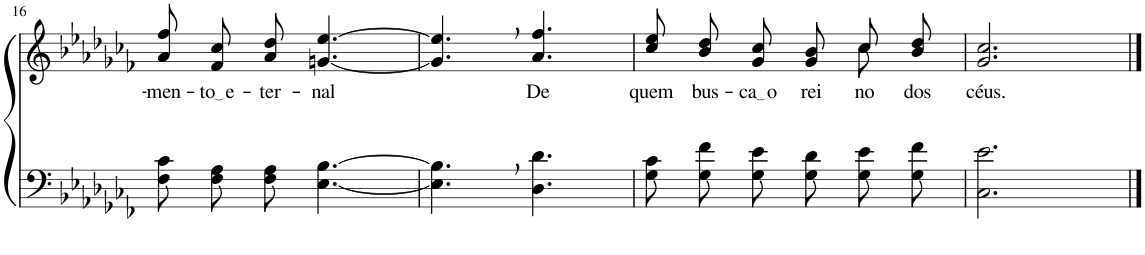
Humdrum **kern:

**kern	**kern	**text
*part2	*part1	*part1
*staff2	*staff1	*staff1
*I"Parte III e IV	*I"Parte I e II	*
!!LO:PB:g=z
*clefF4	*clefG2	*
*Trd2c3	*Trd2c3	*
*k[b-e-a-d-g-c-f-]	*k[b-e-a-d-g-c-f-]	*
*M6/8	*M6/8	*
=16	=16	=16
!	!	!LO:LY:b
8F-\ 8c-\L	8a-\ 8ff-\L	-men-
!	!	!LO:LY:b
8F-\ 8A-\	8f-\ 8cc-\	to e
!	!	!LO:LY:b
8F-\ 8A-\J	8a-\ 8dd-\J	-ter-
!	!	!LO:LY:b
[4.E-\ [4.B-\	[4.gn/ [4.ee-/	-nal
=17	=17	=17
4.E-\], 4.B-\],	4.g/], 4.ee-/],	.
!	!	!LO:LY:b
4.D-\ 4.d-\	4.a-/ 4.ff-/	De
=18	=18	=18
*	*^	*
!	!	!	!LO:LY:b
8G-\ 8c-\L	2ryy	8cc-\ 8ee-\L	quem
!	!	!	!LO:LY:b
8G-\ 8f-\	.	8b-\ 8dd-\	bus-
!	!	!	!LO:LY:b
8G-\ 8e-\J	.	8g-\ 8cc-\J	ca o
!	!	!	!LO:LY:b
8G-\ 8d-\L	.	8g-\ 8b-\L	rei-
!	!	!	!LO:LY:b
8G-\ 8e-\	8cc-\	8cc-\	-no
!	!	!	!LO:LY:b
8G-\ 8f-\J	8ryy	8b-\ 8dd-\J	dos
=19	=19	=19	=19
!	!	!	!LO:LY:b
*	*v	*v	*
2.C-\ 2.e-\	2.g-/ 2.cc-/	céus.
==	==	==
*-	*-	*-
